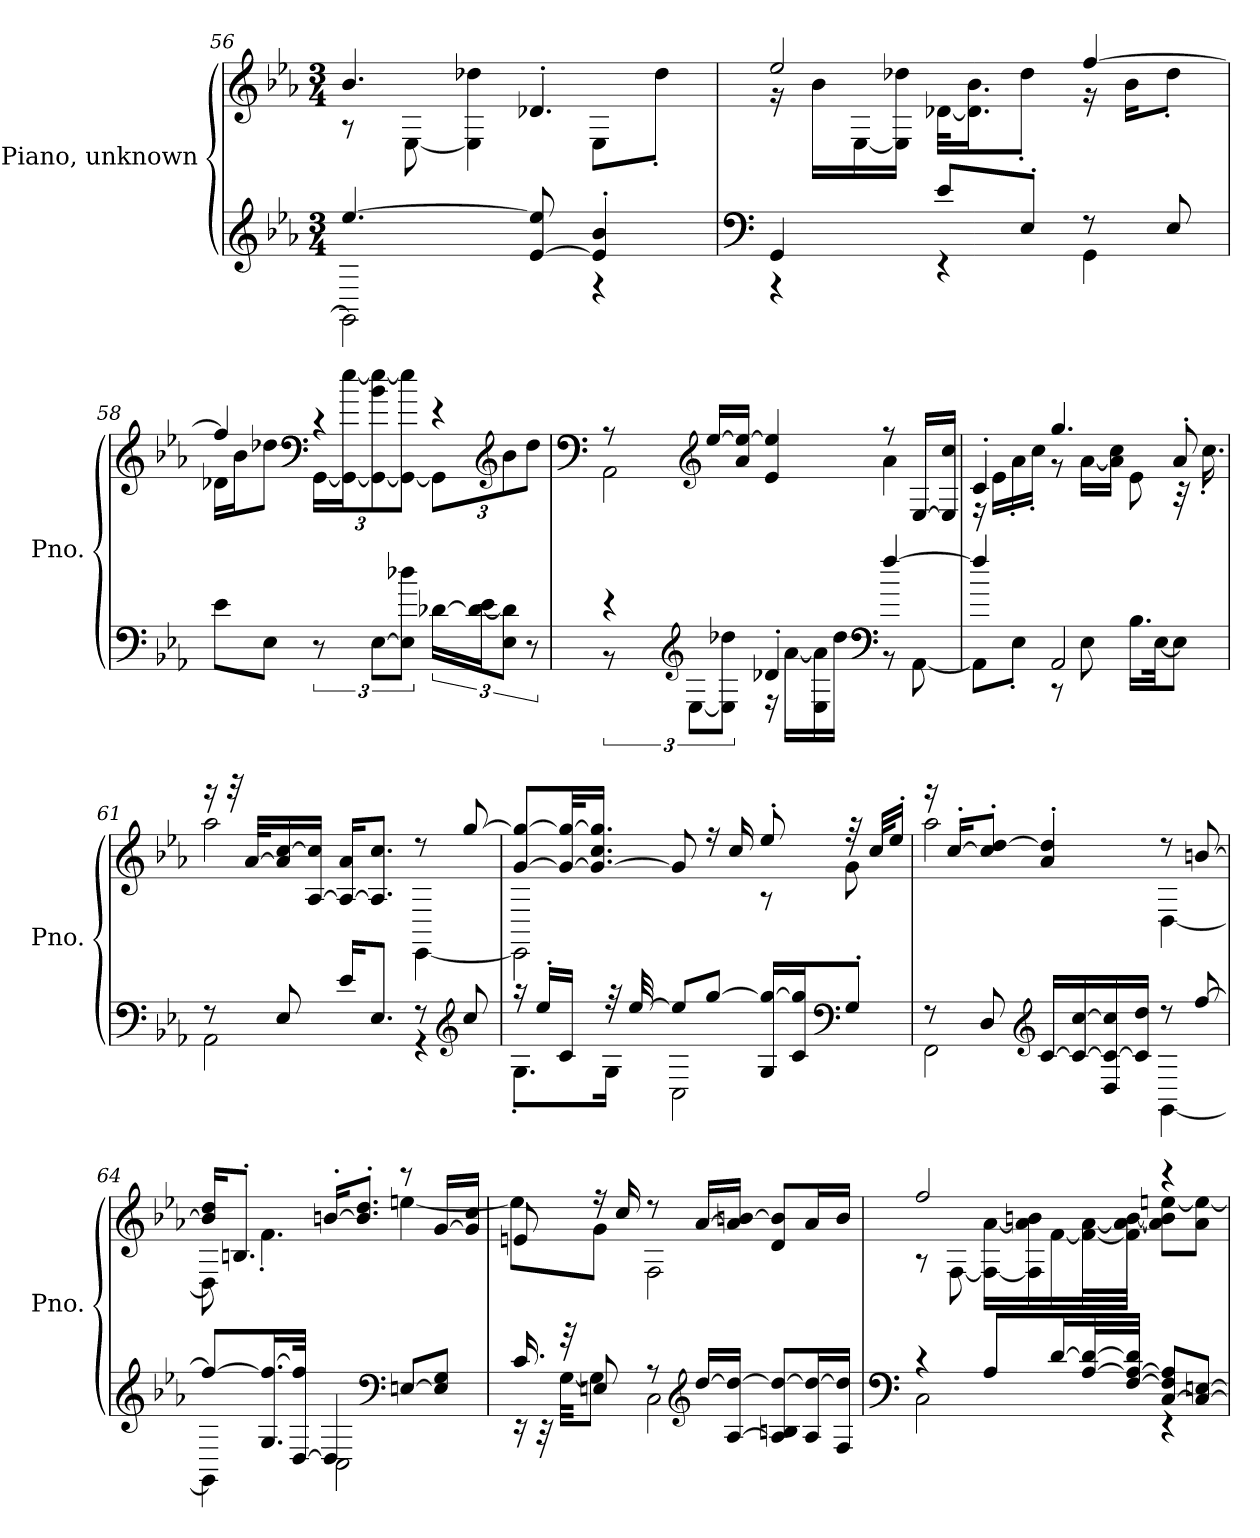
**kern	**kern
*part1	*part1
*staff2	*staff1
*I"Piano, unknown	*
*I'Pno.	*
*clefG2	*clefG2
*k[b-e-a-]	*k[b-e-a-]
*M3/4	*M3/4
=56	=56
*^	*^
[4.ee-/	2GG\]	4.b-/	8r
.	.	.	[8E-\
.	.	.	4E-\] 4dd-X\
[8e-/ 8ee-/]	.	4.d-X'/	.
4e-/]' 4b-/'	4r	.	8E-\L
.	.	.	8dd-'\J
=57	=57	=57	=57
*clefF4	*	*	*
4GG/	4r	2ee-/	16r
.	.	.	16b-\LL
.	.	.	[16E-\
.	.	.	16E-\] 16dd-X\JJ
8e-/L	4r	.	[32d-X\KLL
.	.	.	16.d-\] 16.b-\J
8E-'/J	.	.	8dd-'\J
8r	4GG\	[4ff/	16r
.	.	.	16b-\KL
8E-/	.	.	8dd-'\J
*v	*v	*	*
!!LO:LB:g=z	!!
=58	=58	=58
8e-\L	4ff/]	16d-X\LL
.	.	16b-\J
8E-\J	.	8dd-X\J
*	*clefF4	*
*	*	*Xbrackettup
12r	4r	[24GG\LL
.	.	24GG\_ [24ee-\J
[12E-\L	.	12GG\_ 12b-\ 12ee-\_
12E-\] 12dd-X\J	.	12GG\_ 12ee-\]J
[24d-X\LL	4r	12GG\L]
24d-\_ 24e-\J	.	.
*	*clefG2	*
12E-\ 12d-\]J	.	12b-\
12r	.	12dd-\J
=59	=59	=59
*	*clefF4	*
*^	*	*
4r	12r	8r	2AA-\
*clefG2	*	*	*
.	[12E-\L	.	.
*	*	*clefG2	*
.	.	[16ee-/LL	.
.	12E-\] 12dd-X\J	.	.
.	.	16a-/ 16ee-/_JJ	.
4d-X'/	16r	4e-/ 4ee-/]	.
.	[16a-\LL	.	.
.	16E-\ 16a-\]	.	.
.	16dd-\JJ	.	.
*clefF4	*	*	*
[4ff/	8r	8r	4a-\
.	[8AA-\	[16E-/LL	.
.	.	16E-/] 16cc/JJ	.
!!LO:LB:g=z	!!
=60	=60	=60	=60
4ff/]	8AA-\L]	4c'/	16r
.	.	.	16e-\LL
.	8E-'\J	.	16a-'\
.	.	.	16cc'\JJ
2AA-/	8r	4.gg/	8r
.	8E-\	.	[16a-\LL
.	.	.	16a-\] 16cc\JJ
.	16.B-\LL	.	8e-\
.	[32E-\JK	.	.
.	8E-\J]	8a-'/	32r
.	.	.	16.cc'\
=61	=61	=61	=61
8r	2AA-\	16r	2aa-\
.	.	32r	.
.	.	[32a-/KLL	.
8E-/	.	16a-/] [16cc/	.
.	.	[16A-/ 16cc/]JJ	.
16e-/KL	.	16A-/_ 16a-/KL	.
8.E-/J	.	8.A-/] 8.cc/J	.
8r	4r	8r	[4EE-\
*clefG2	*	*	*
8cc/	.	[8gg/	.
!!LO:PB:g=z	!!
=62	=62	=62	=62
16r	8.G'\L	[8g/ 8gg/_L	2EE-\]
16ee-'/LL	.	.	.
16c/JJ	.	32g/_ 32gg/_KL	.
.	.	16.g/_ 16.cc/ 16.gg/]JJ	.
32r	16G\Jk	.	.
[32ee-/	.	.	.
8ee-/L]	2C\	8g/]	.
[8gg/J	.	16r	.
.	.	16cc/	.
16G/ 16gg/_LL	.	8ee-'/	8r
16c/ 16gg/]J	.	.	.
*clefF4	*	*	*
8G'/J	.	32r	8g\
.	.	32cc/KLL	.
.	.	16ee-'/JJ	.
=63	=63	=63	=63
8r	2FF\	16r	2aa-\
.	.	[16cc'/KL	.
8D/	.	8cc/]' [8dd/'J	.
*clefG2	*	*	*
[16c/LL	.	4a-/' 4dd/]'	.
16c/_ [16cc/	.	.	.
16D/ 16c/_ 16cc/]	.	.	.
16c/] 16dd/JJ	.	.	.
8r	[4GG\	8r	[4D\
[8ff/	.	[8bn/	.
!!LO:LB:g=z	!!
=64	=64	=64	=64
8ff/L_	4GG\]	16b/] 16dd/KL	8D\]
.	.	8.Bn'/J	.
16.G/ 16.ff/_L	.	.	4.f'\
[32D/ 32ff/]JJk	.	.	.
4D/]	2C\	[16bn'/KL	.
.	.	8.b/]' 8.dd/'J	.
*clefF4	*	*	*
[8En/L	.	8r	[4een\
8E/] 8G/J	.	[16g/LL	.
.	.	16g/] 16cc/JJ	.
=65	=65	=65	=65
16.c/	16r	8en/	8ee\L]
.	32r	.	.
32r	[32G\KKL	.	.
8En/	8G\J]	16r	8g\J
.	.	16cc/	.
8r	2C\	8r	2F\
*clefG2	*	*	*
[16dd/LL	.	[16a-/LL	.
[16A-/ 16dd/_JJ	.	16a-/] [16bn/JJ	.
8A-/] 8Bn/ 8dd/_L	.	8d/ 8b/]L	.
16A-/ 16dd/_L	.	16a-/L	.
16F/ 16dd/]JJ	.	16b/JJ	.
!!LO:LB:g=z	!!
=66	=66	=66	=66
*clefF4	*	*	*
4r	2C\	2ff/	8r
.	.	.	[8F\
8A-/L	.	.	16F\_ [16a-\LL
.	.	.	16F\] 16a-\] 16bn\
[16d/L	.	.	[16f\
[32A-/ 32d/_L	.	.	32f\_ [32a-\L
[32F/ 32A-/_ 32d/]JJJ	.	.	32f\] 32a-\_ [32b\JJJ
[8C/ 8F/] 8A-/]L	4r	4r	8a-\] 8b\] [8een\L
8C/_ [8En/J	.	.	8a-\ 8ee\_J
*v	*v	*	*
*	*v	*v
=	=
*-	*-
